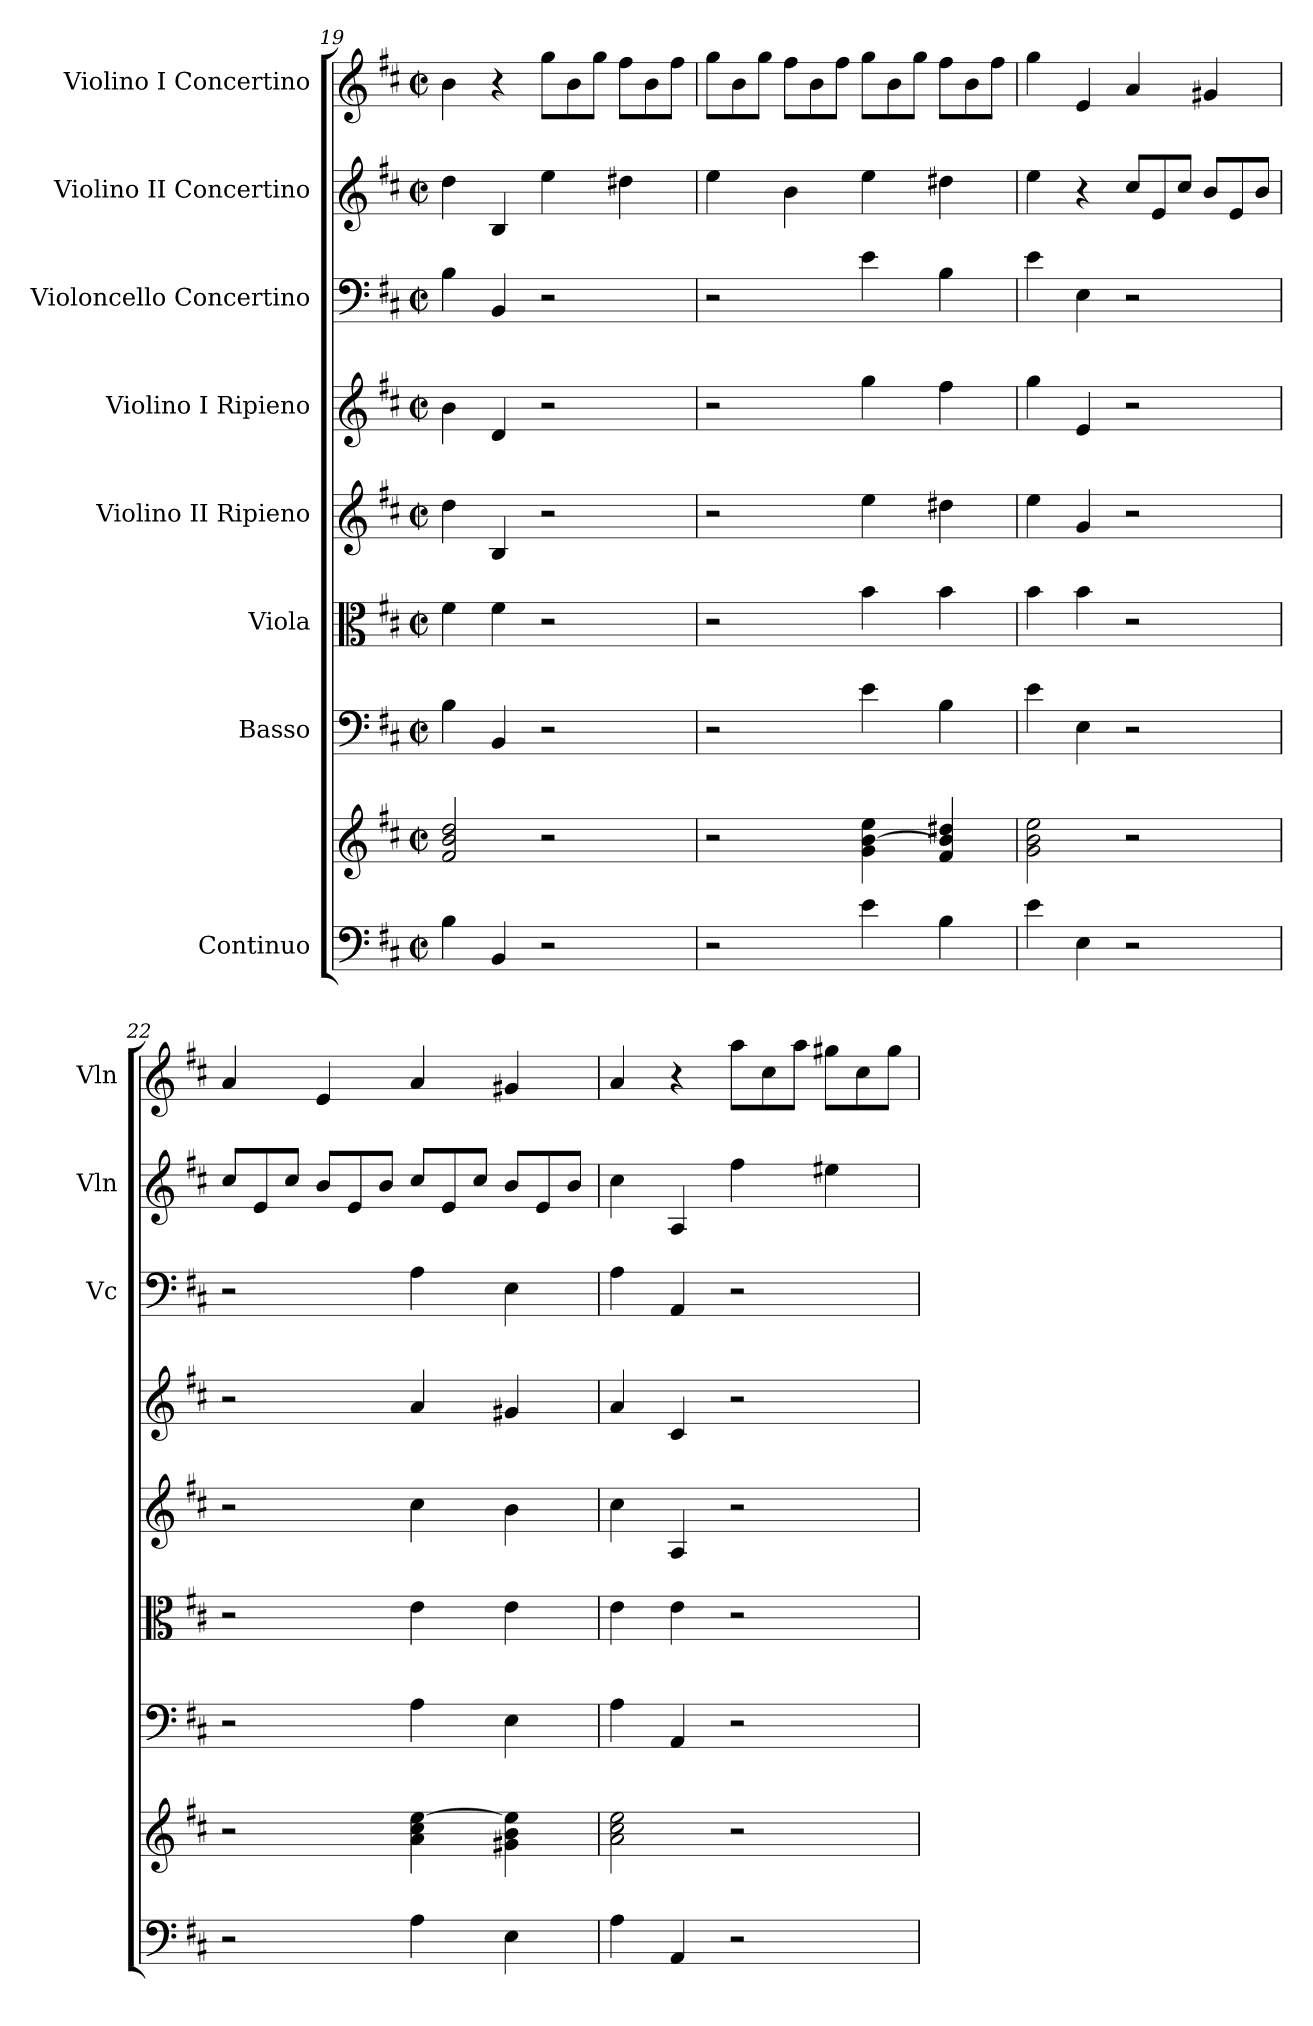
**kern	**kern	**kern	**kern	**kern	**kern	**kern	**kern	**kern
*part8	*part8	*part7	*part6	*part5	*part4	*part3	*part2	*part1
*staff9	*staff8	*staff7	*staff6	*staff5	*staff4	*staff3	*staff2	*staff1
*I"Continuo	*	*I"Basso	*I"Viola	*I"Violino II Ripieno	*I"Violino I Ripieno	*I"Violoncello Concertino	*I"Violino II Concertino	*I"Violino I Concertino
*	*	*	*	*	*	*I'Vc	*I'Vln	*I'Vln
*clefF4	*clefG2	*clefF4	*clefC3	*clefG2	*clefG2	*clefF4	*clefG2	*clefG2
*k[f#c#]	*k[f#c#]	*k[f#c#]	*k[f#c#]	*k[f#c#]	*k[f#c#]	*k[f#c#]	*k[f#c#]	*k[f#c#]
*M2/2	*M2/2	*M2/2	*M2/2	*M2/2	*M2/2	*M2/2	*M2/2	*M2/2
*met(c|)	*met(c|)	*met(c|)	*met(c|)	*met(c|)	*met(c|)	*met(c|)	*met(c|)	*met(c|)
=19	=19	=19	=19	=19	=19	=19	=19	=19
4B\	2f#/ 2b/ 2dd/	4B\	4f#\	4dd\	4b\	4B\	4dd\	4b\
4BB/	.	4BB/	4f#\	4B/	4d/	4BB/	4B/	4r
*	*	*	*	*	*	*	*	*Xtuplet
2r	2r	2r	2r	2r	2r	2r	4ee\	12gg\L
.	.	.	.	.	.	.	.	12b\
.	.	.	.	.	.	.	.	12gg\J
.	.	.	.	.	.	.	4dd#X\	12ff#\L
.	.	.	.	.	.	.	.	12b\
.	.	.	.	.	.	.	.	12ff#\J
!!LO:PB:g=z
=20	=20	=20	=20	=20	=20	=20	=20	=20
2r	2r	2r	2r	2r	2r	2r	4ee\	12gg\L
.	.	.	.	.	.	.	.	12b\
.	.	.	.	.	.	.	.	12gg\J
.	.	.	.	.	.	.	4b\	12ff#\L
.	.	.	.	.	.	.	.	12b\
.	.	.	.	.	.	.	.	12ff#\J
4e\	4g\ [4b\ 4ee\	4e\	4b\	4ee\	4gg\	4e\	4ee\	12gg\L
.	.	.	.	.	.	.	.	12b\
.	.	.	.	.	.	.	.	12gg\J
4B\	4f#/ 4b/] 4dd#X/	4B\	4b\	4dd#X\	4ff#\	4B\	4dd#X\	12ff#\L
.	.	.	.	.	.	.	.	12b\
.	.	.	.	.	.	.	.	12ff#\J
=21	=21	=21	=21	=21	=21	=21	=21	=21
4e\	2g\ 2b\ 2ee\	4e\	4b\	4ee\	4gg\	4e\	4ee\	4gg\
4E\	.	4E\	4b\	4g/	4e/	4E\	4r	4e/
*	*	*	*	*	*	*	*Xtuplet	*
2r	2r	2r	2r	2r	2r	2r	12cc#/L	4a/
.	.	.	.	.	.	.	12e/	.
.	.	.	.	.	.	.	12cc#/J	.
.	.	.	.	.	.	.	12b/L	4g#X/
.	.	.	.	.	.	.	12e/	.
.	.	.	.	.	.	.	12b/J	.
=22	=22	=22	=22	=22	=22	=22	=22	=22
2r	2r	2r	2r	2r	2r	2r	12cc#/L	4a/
.	.	.	.	.	.	.	12e/	.
.	.	.	.	.	.	.	12cc#/J	.
.	.	.	.	.	.	.	12b/L	4e/
.	.	.	.	.	.	.	12e/	.
.	.	.	.	.	.	.	12b/J	.
4A\	4a\ 4cc#\ [4ee\	4A\	4e\	4cc#\	4a/	4A\	12cc#/L	4a/
.	.	.	.	.	.	.	12e/	.
.	.	.	.	.	.	.	12cc#/J	.
4E\	4g#X\ 4b\ 4ee\]	4E\	4e\	4b\	4g#X/	4E\	12b/L	4g#X/
.	.	.	.	.	.	.	12e/	.
.	.	.	.	.	.	.	12b/J	.
=23	=23	=23	=23	=23	=23	=23	=23	=23
4A\	2a\ 2cc#\ 2ee\	4A\	4e\	4cc#\	4a/	4A\	4cc#\	4a/
4AA/	.	4AA/	4e\	4A/	4c#/	4AA/	4A/	4r
2r	2r	2r	2r	2r	2r	2r	4ff#\	12aa\L
.	.	.	.	.	.	.	.	12cc#\
.	.	.	.	.	.	.	.	12aa\J
.	.	.	.	.	.	.	4ee#X\	12gg#X\L
.	.	.	.	.	.	.	.	12cc#\
.	.	.	.	.	.	.	.	12gg#\J
=	=	=	=	=	=	=	=	=
*-	*-	*-	*-	*-	*-	*-	*-	*-
